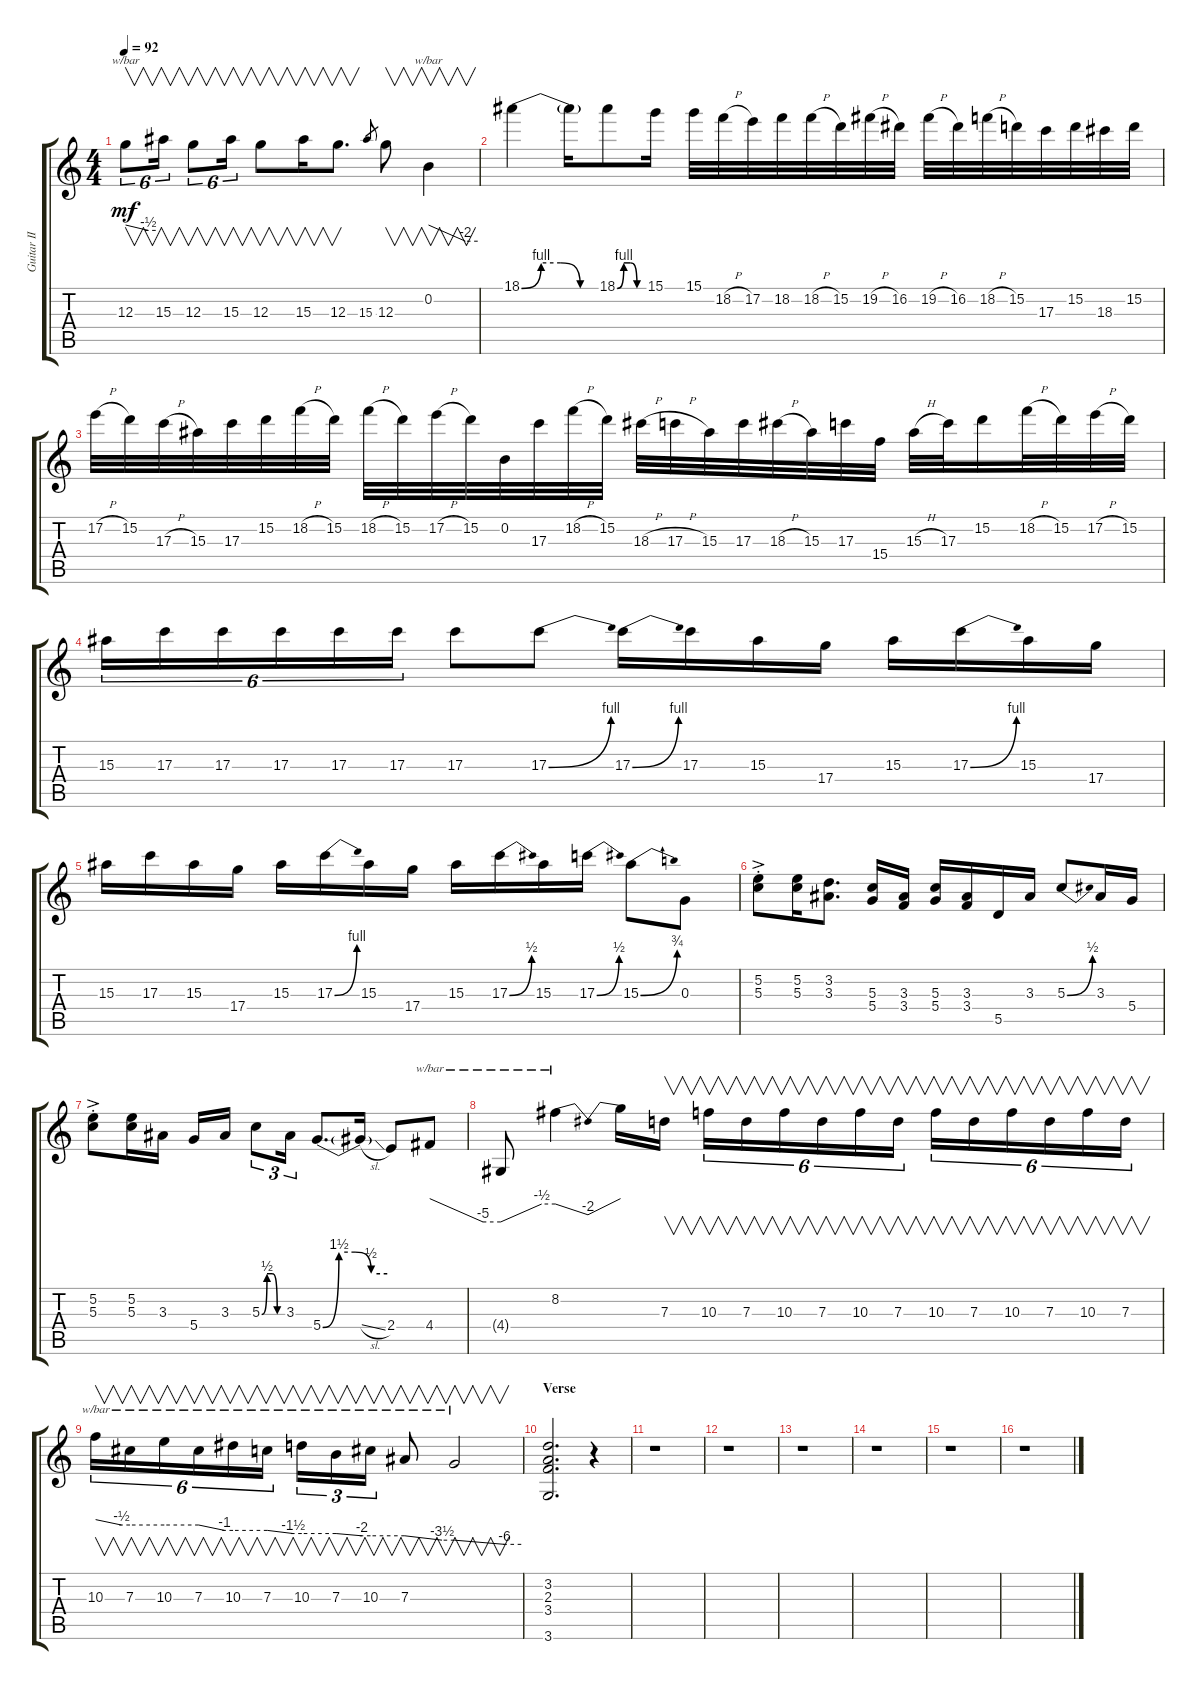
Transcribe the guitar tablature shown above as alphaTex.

\track ("Guitar II" "Guitar II") {instrument distortionguitar}
\staff {score tabs}
\tuning (E4 B3 G3 D3 A2 E2) {hide}
\ts (4 4)
\tempo 92
\clef g2
\ks c
12.3.8{v tu (6 4) tbe (custom default 0 0 45 -2 60 -2) dy mf} 15.3.16{v tu (6 4)} 12.3.8{v tu (6 4)} 15.3.16{v tu (6 4)} 12.3.8{v} 15.3.16{v} 12.3.8{v d} 15.3.8{gr} 12.3.8{v} 0.2.4{v tbe (custom default 0 0 45 -8 60 -8)} |
18.1{be (custom 0 0 15 4 30 4 45 0 60 0)}.4 18.1{t}.16 18.1{be (custom 0 0 15 4 30 4 45 0 60 0)}.8 15.1.16 15.1.32 18.2{h}.32 17.2.32 18.2.32 18.2{h}.32 15.2.32 19.2{h}.32 16.2.32 19.2{h}.32 16.2.32 18.2{h}.32 15.2.32 17.3.32 15.2.32 18.3.32 15.2.32 |
17.2{h}.32 15.2.32 17.3{h}.32 15.3.32 17.3.32 15.2.32 18.2{h}.32 15.2.32 18.2{h}.32 15.2.32 17.2{h}.32 15.2.32 0.2.32 17.3.32 18.2{h}.32 15.2.32 18.3{h}.32 17.3{h}.32 15.3.32 17.3.32 18.3{h}.32 15.3.32 17.3.32 15.4.32 15.3{h}.32 17.3.32 15.2.16 18.2{h}.32 15.2.32 17.2{h}.32 15.2.32 |
15.3.16{tu (6 4)} 17.3.16{tu (6 4)} 17.3.16{tu (6 4)} 17.3.16{tu (6 4)} 17.3.16{tu (6 4)} 17.3.16{tu (6 4)} 17.3.8 17.3{be (bend 0 0 60 4)}.8 17.3{be (bend 0 0 60 4)}.16 17.3.16 15.3.16 17.4.16 15.3.16 17.3{be (bend 0 0 60 4)}.16 15.3.16 17.4.16 |
15.3.16 17.3.16 15.3.16 17.4.16 15.3.16 17.3{be (bend 0 0 60 4)}.16 15.3.16 17.4.16 15.3.16 17.3{be (bend 0 0 60 2)}.16 15.3.16 17.3{be (bend 0 0 60 2)}.16 15.3{be (bend 0 0 60 3)}.8 0.3.8 |
(5.2{ac st} 5.3{ac st}).8 (5.2 5.3).16 (3.2 3.3).8{d} (5.3 5.4).16 (3.3 3.4).16 (5.3 5.4).16 (3.3 3.4).16 5.5.16 3.3.16 5.3{be (bend 0 0 60 2)}.8 3.3.16 5.4.16 |
(5.2{ac st} 5.3{ac st}).8 (5.2 5.3).16 3.3.16 5.4.16 3.3.16 5.3{be (custom 0 0 15 2 30 2 45 0 60 0)}.8{tu (3 2)} 3.3.16{tu (3 2)} 5.4{be (custom 0 0 15 6 30 6 45 2 60 2)}.8{d} 5.4{sl t}.16 2.4.8 4.4.8{tbe (custom default 0 0 45 -20 60 -20)} |
4.4{t}.8{tbe (custom default 0 -20 45 -2 60 -2)} 8.2.4{tbe (dip default 0 -2 30 -8 60 0)} 8.2{t}.16 7.3.16{v} 10.3.16{v tu (6 4)} 7.3.16{v tu (6 4)} 10.3.16{v tu (6 4)} 7.3.16{v tu (6 4)} 10.3.16{v tu (6 4)} 7.3.16{v tu (6 4)} 10.3.16{v tu (6 4)} 7.3.16{v tu (6 4)} 10.3.16{v tu (6 4)} 7.3.16{v tu (6 4)} 10.3.16{v tu (6 4)} 7.3.16{v tu (6 4)} |
10.3.16{v tu (6 4) tbe (custom default 0 0 45 -2 60 -2)} 7.3.16{v tu (6 4) tbe (hold default 0 -2 60 -2)} 10.3.16{v tu (6 4) tbe (hold default 0 -2 60 -2)} 7.3.16{v tu (6 4) tbe (custom default 0 -2 45 -4 60 -4)} 10.3.16{v tu (6 4) tbe (hold default 0 -4 60 -4)} 7.3.16{v tu (6 4) tbe (custom default 0 -4 45 -6 60 -6)} 10.3.16{v tu (3 2) tbe (hold default 0 -6 60 -6)} 7.3.16{v tu (3 2) tbe (custom default 0 -6 45 -8 60 -8)} 10.3.16{v tu (3 2) tbe (hold default 0 -8 60 -8)} 7.3.8{v tbe (custom default 0 -8 45 -14 60 -14)} 7.3{t}.2{v tbe (custom default 0 -14 45 -24 60 -24)} |
\section ("" "Verse")
(3.2 2.3 3.4 3.6).2{d} r.4 |
r.1 |
r.1 |
r.1 |
r.1 |
r.1 |
r.1
